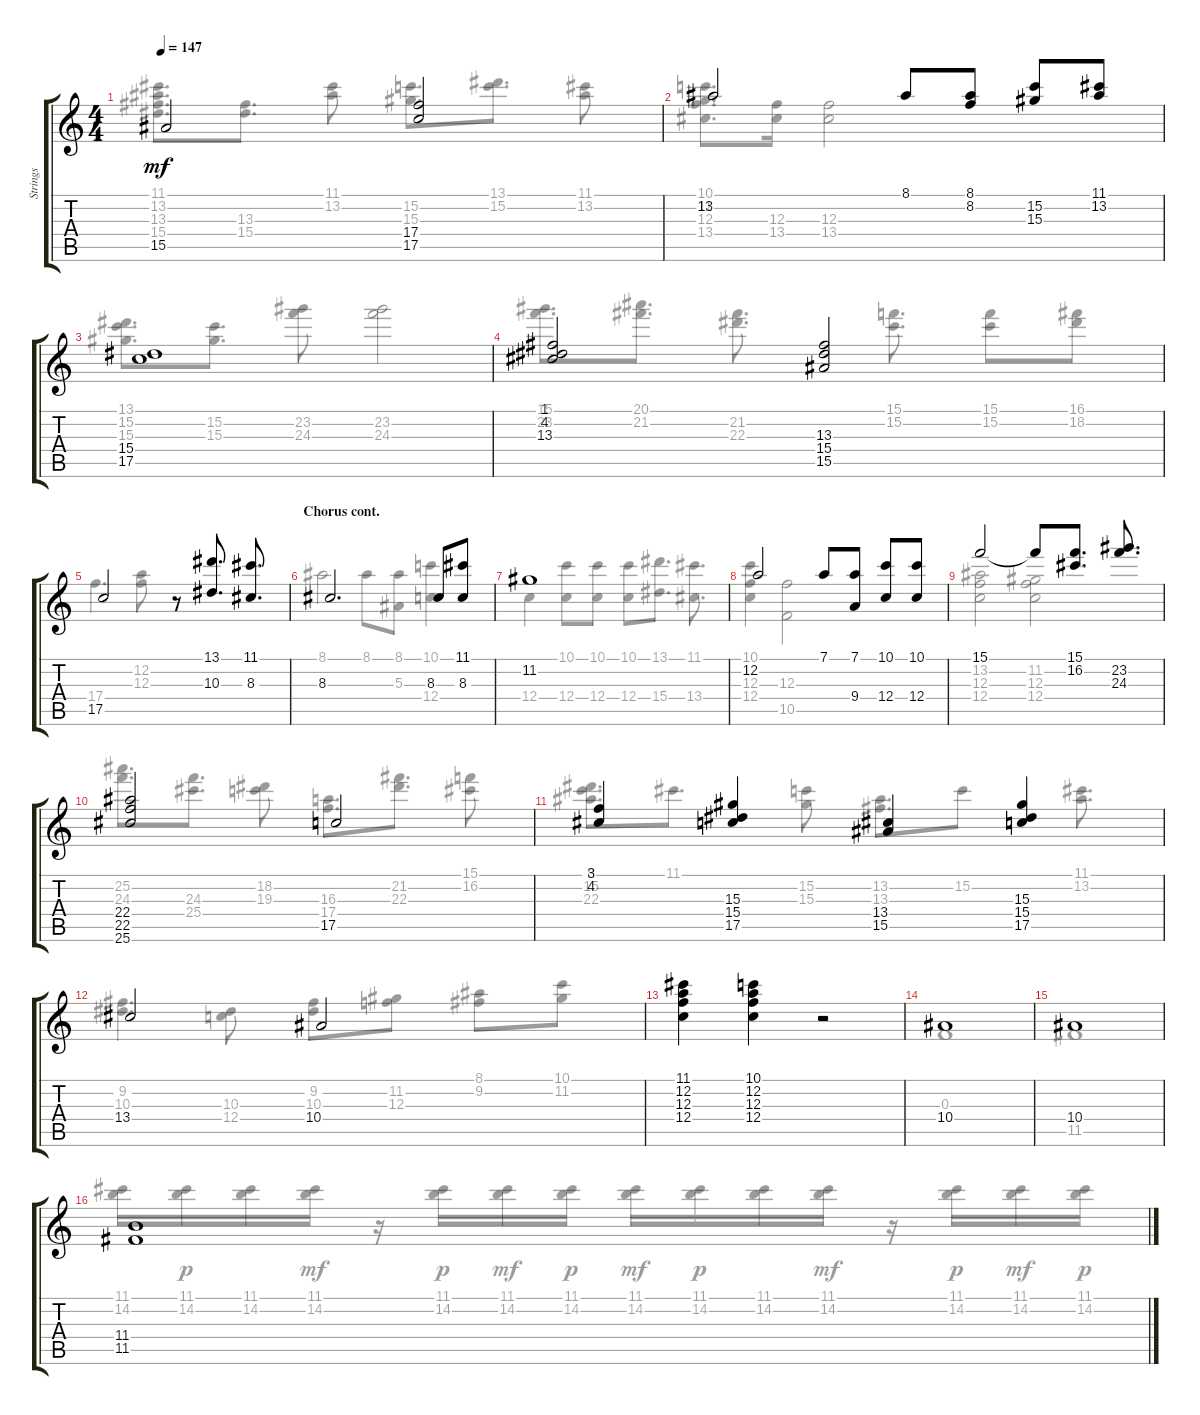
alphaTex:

\track ("Strings" "Strings") {instrument electricguitarclean}
\staff {score tabs}
\tuning (D4 A3 F3 C3 G2 C2) {hide}
\voice
\ts (4 4)
\tempo 147
\clef g2
\ks aminor
15.5.2{dy mf} (17.4 17.5).2 |
13.2.2 8.1.8 (8.1 8.2).8 (15.2 15.3).8 (11.1 13.2).8 |
(15.4 17.5).1 |
(1.1 4.2 13.3).2 (13.3 15.4 15.5).2 |
17.5.2 r.8 (13.1 10.3).8{d} (11.1 8.3).8{d} |
\section ("" "Chorus cont.")
8.3.2{d} 8.3.8 (11.1 8.3).8 |
11.2.1 |
12.2.2 7.1.8 (7.1 9.4).8 (10.1 12.4).8 (10.1 12.4).8 |
15.1.2 15.1{t}.8 (15.1 16.2).8{d} (23.2 24.3).8{d} |
(22.4 22.5 25.6).2 17.5.2 |
(3.1 4.2).4 (15.3 15.4 17.5).4 (13.4 15.5).4 (15.3 15.4 17.5).4 |
13.4.2 10.4.2 |
(11.1 12.2 12.3 12.4).4 (10.1 12.2 12.3 12.4).4 r.2 |
10.4.1 |
10.4.1 |
(11.4 11.5).1
\voice
\clef g2
\ottava regular
\simile none
\ks aminor
(11.1 13.2 13.3 15.4).8{d dy mf} (13.3 15.4).8{d} (11.1 13.2).8 (15.2 15.3).8{d} (13.1 15.2).8{d} (11.1 13.2).8 |
(10.1 11.2 12.3 13.4).8{d} (12.3 13.4).16 (12.3 13.4).2 |
(13.1 15.2 15.3).8{d} (15.2 15.3).8{d} (23.2 24.3).8 (23.2 24.3).2 |
(15.1 23.2).8{d} (20.1 21.2).8{d} (21.2 22.3).8{d} (15.1 15.2).8{d} (15.1 15.2).8 (16.1 18.2).8 |
17.4.4{d} (12.2 12.3).8 |
8.1.2 8.1.8 (8.1 5.3).8 (10.1 12.4).4 |
12.4.4 (10.1 12.4).8 (10.1 12.4).8 (10.1 12.4).8 (13.1 15.4).8{d} (11.1 13.4).8{d} |
(10.1 12.3 12.4).4 (12.3 10.5).2 |
(13.2 12.3 12.4).2 (11.2 12.3 12.4).2 |
(25.2 24.3).8{d} (24.3 25.4).8{d} (18.2 19.3).8 (16.3 17.4).8{d} (21.2 22.3).8{d} (15.1 16.2).8 |
(8.1 15.2 22.3).8{d} 11.1.8{d} (15.2 15.3).8 (13.2 13.3).8{d} 15.2.8 (11.1 13.2).8{d} |
(9.2 10.3).4{d} (10.3 12.4).8 (9.2 10.3).8 (11.2 12.3).8 (8.1 9.2).8 (10.1 11.2).8 |
|
0.3.1 |
11.5.1 |
(11.1 14.2).16 (11.1 14.2).16{dy p} (11.1 14.2).16 (11.1 14.2).16{dy mf} r.16 (11.1 14.2).16{dy p} (11.1 14.2).16{dy mf} (11.1 14.2).16{dy p} (11.1 14.2).16{dy mf} (11.1 14.2).16{dy p} (11.1 14.2).16 (11.1 14.2).16{dy mf} r.16 (11.1 14.2).16{dy p} (11.1 14.2).16{dy mf} (11.1 14.2).16{dy p}
